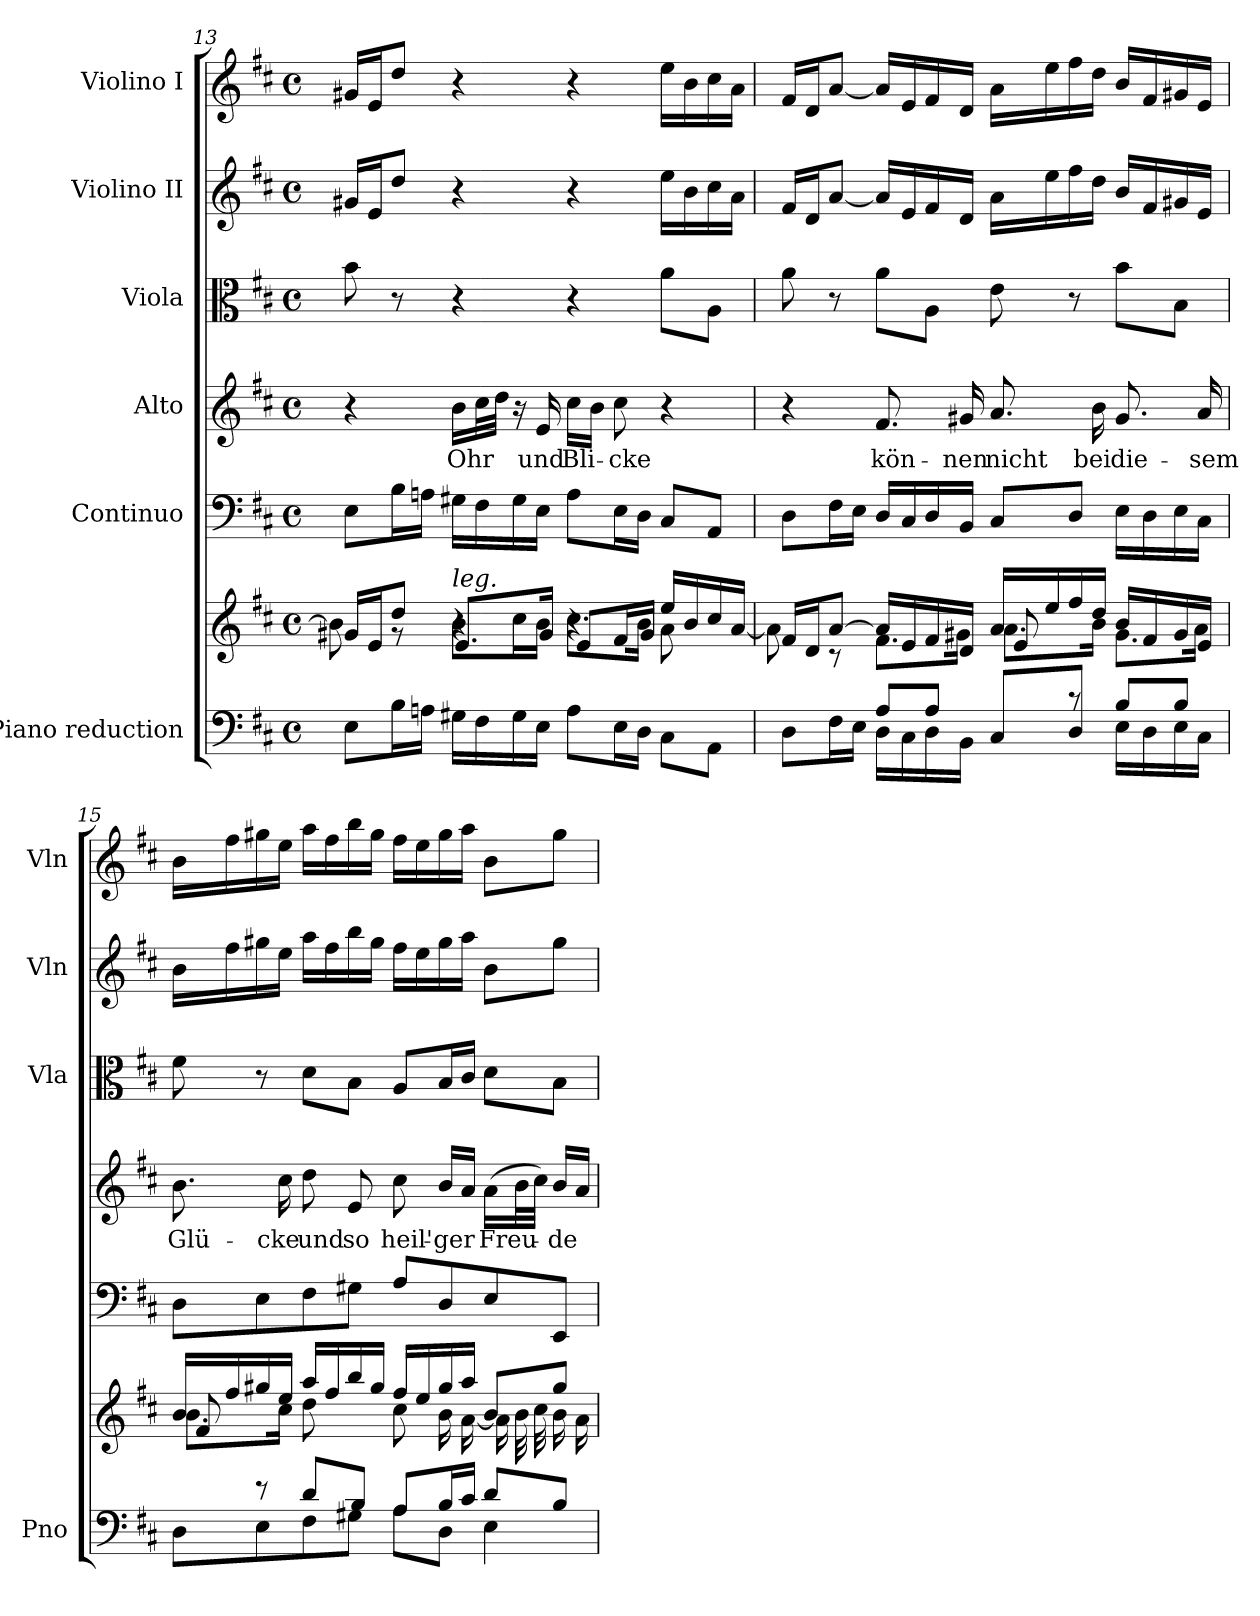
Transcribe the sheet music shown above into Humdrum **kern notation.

**kern	**kern	**kern	**kern	**text	**kern	**kern	**kern
*part6	*part6	*part5	*part4	*part4	*part3	*part2	*part1
*staff7	*staff6	*staff5	*staff4	*staff4	*staff3	*staff2	*staff1
*I"Piano reduction	*	*I"Continuo	*I"Alto	*	*I"Viola	*I"Violino II	*I"Violino I
*I'Pno	*	*	*	*	*I'Vla	*I'Vln	*I'Vln
*clefF4	*clefG2	*clefF4	*clefG2	*	*clefC3	*clefG2	*clefG2
*k[f#c#]	*k[f#c#]	*k[f#c#]	*k[f#c#]	*	*k[f#c#]	*k[f#c#]	*k[f#c#]
*M4/4	*M4/4	*M4/4	*M4/4	*	*M4/4	*M4/4	*M4/4
*met(c)	*met(c)	*met(c)	*met(c)	*	*met(c)	*met(c)	*met(c)
=13	=13	=13	=13	=13	=13	=13	=13
*^	*^	*	*	*	*	*	*
*	*	*	*^	*	*	*	*	*	*
2..ryy	8E\L	16g#X/LL	8b\]	4ryy	8E\L	4r	.	8b\	16g#X/LL	16g#X/LL
.	.	16e/J	.	.	.	.	.	.	16e/J	16e/J
.	16B\L	8dd/J	8r	.	16B\L	.	.	8r	8dd/J	8dd/J
.	16An\JJ	.	.	.	16An\JJ	.	.	.	.	.
!	!	!LO:TX:a:i:t=leg.	!	!	!	!	!	!	!	!
!	!	!	!	!	!	!	!LO:LY:b	!	!	!
.	16G#X\LL	4r	8b\L	8.e/L	16G#X\LL	16b\LL	Ohr	4r	4r	4r
.	16F#\	.	.	.	16F#\	32cc#\L	.	.	.	.
.	.	.	.	.	.	32dd\JJJ	.	.	.	.
.	16G#\	.	16cc#\L	.	16G#\	16r	.	.	.	.
!	!	!	!	!	!	!	!LO:LY:b	!	!	!
.	16E\JJ	.	16b\JJ	16g#/Jk	16E\JJ	16e/	und	.	.	.
!	!	!	!	!	!	!	!LO:LY:b	!	!	!
.	8A\L	4r	8.cc#\L	8e/L	8A\L	16cc#\LL	Bli-	4r	4r	4r
.	.	.	.	.	.	16b\JJ	.	.	.	.
!	!	!	!	!	!	!	!LO:LY:b	!	!	!
.	16E\L	.	.	16f#/L	16E\L	8cc#\	-cke	.	.	.
.	16D\JJ	.	16b\Jk	16g#/JJ	16D\JJ	.	.	.	.	.
.	8C#\L	16ee/LL	8a\L	4ryy	8C#/L	4r	.	8a\L	16ee\LL	16ee\LL
.	.	16b/	.	.	.	.	.	.	16b\	16b\
8A/J	8AA\J	16cc#/	8ryy	.	8AA/J	.	.	8A\J	16cc#\	16cc#\
.	.	[>16a/JJ	.	.	.	.	.	.	16a\JJ	16a\JJ
=14	=14	=14	=14	=14	=14	=14	=14	=14	=14	=14
4ryy	8D\L	16f#/LL	8a\]	2ryy	8D\L	4r	.	8a\	16f#/LL	16f#/LL
.	.	16d/J	.	.	.	.	.	.	16d/J	16d/J
.	16F#\L	[8a/J	8r	.	16F#\L	.	.	8r	[8a/J	[8a/J
.	16E\JJ	.	.	.	16E\JJ	.	.	.	.	.
!	!	!	!	!	!	!	!LO:LY:b	!	!	!
8A/L	16D\LL	16a/LL]	8.f#\L	.	16D/LL	8.f#/	kön-	8a\L	16a/LL]	16a/LL]
.	16C#\	16e/	.	.	16C#/	.	.	.	16e/	16e/
8A/J	16D\	16f#/	.	.	16D/	.	.	8A\J	16f#/	16f#/
!	!	!	!	!	!	!	!LO:LY:b	!	!	!
.	16BB\JJ	16d/JJ	16g#X\Jk	.	16BB/JJ	16g#X/	-nen	.	16d/JJ	16d/JJ
!	!	!	!	!	!	!	!LO:LY:b	!	!	!
8ryy	8C#/L	16a/LL	8.a\L	8e/	8C#/L	8.a/	nicht	8e\	16a\LL	16a\LL
.	.	16ee/	.	.	.	.	.	.	16ee\	16ee\
8r	8D/J	16ff#/	.	4.ryy	8D/J	.	.	8r	16ff#\	16ff#\
!	!	!	!	!	!	!	!LO:LY:b	!	!	!
.	.	16dd/JJ	16b\Jk	.	.	16b\	bei	.	16dd\JJ	16dd\JJ
!	!	!	!	!	!	!	!LO:LY:b	!	!	!
8B/L	16E\LL	16b/LL	8.g#\L	.	16E\LL	8.g#/	die-	8b\L	16b/LL	16b/LL
.	16D\	16f#/	.	.	16D\	.	.	.	16f#/	16f#/
8B/J	16E\	16g#/	.	.	16E\	.	.	8B\J	16g#X/	16g#X/
!	!	!	!	!	!	!	!LO:LY:b	!	!	!
.	16C#\JJ	16e/JJ	16a\Jk	.	16C#\JJ	16a/	-sem	.	16e/JJ	16e/JJ
!!LO:PB:g=z
=15	=15	=15	=15	=15	=15	=15	=15	=15	=15	=15
*	*^	*	*	*	*	*	*	*	*	*
!	!	!	!	!	!	!	!	!LO:LY:b	!	!	!
4.ryy	8ryy	8D\L	16b/LL	8.b\L	8f#/	8D\L	8.b\	Glü-	8f#\	16b\LL	16b\LL
.	.	.	16ff#/	.	.	.	.	.	.	16ff#\	16ff#\
.	8r	8E\	16gg#X/	.	2..ryy	8E\	.	.	8r	16gg#X\	16gg#X\
!	!	!	!	!	!	!	!	!LO:LY:b	!	!	!
.	.	.	16ee/JJ	16cc#\Jk	.	.	16cc#\	-cke	.	16ee\JJ	16ee\JJ
!	!	!	!	!	!	!	!	!LO:LY:b	!	!	!
.	8d/L	8F#\	16aa/LL	8dd\L	.	8F#\	8dd\	und	8d\L	16aa\LL	16aa\LL
.	.	.	16ff#/	.	.	.	.	.	.	16ff#\	16ff#\
!	!	!	!	!	!	!	!	!LO:LY:b	!	!	!
8d/J	8B/J	8G#X\J	16bb/	8ryy	.	8G#X\J	8e/	so	8B\J	16bb\	16bb\
.	.	.	16gg#/JJ	.	.	.	.	.	.	16gg#\JJ	16gg#\JJ
!	!	!	!	!	!	!	!	!LO:LY:b	!	!	!
2ryy	8A/L	8A\L	16ff#/LL	8cc#\L	.	8A/L	8cc#\	heil'-	8A/L	16ff#\LL	16ff#\LL
.	.	.	16ee/	.	.	.	.	.	.	16ee\	16ee\
!	!	!	!	!	!	!	!	!LO:LY:b	!	!	!
.	16B/L	8D\J	16gg#/	16b\L	.	8D/	16b/LL	-ger	16B/L	16gg#\	16gg#\
.	16c#/JJ	.	16aa/JJ	[16a\JJ	.	.	16a/JJ	.	16c#/JJ	16aa\JJ	16aa\JJ
!	!	!	!	!	!	!	!	!LO:LY:b	!	!	!
.	8d/L	4E\	8b/L	16a\LL]	.	8E/	(16a\LL	Freu-	8d\L	8b\L	8b\L
.	.	.	.	32b\L	.	.	32b\L	.	.	.	.
.	.	.	.	32cc#\J	.	.	32cc#\JJJ)	.	.	.	.
!	!	!	!	!	!	!	!	!LO:LY:b	!	!	!
.	8B/J	.	8gg#/J	16b\	.	8EE/J	16b/LL	-de	8B\J	8gg#\J	8gg#\J
.	.	.	.	16a\JJ	.	.	16a/JJ	.	.	.	.
*v	*v	*v	*	*	*	*	*	*	*	*	*
*	*v	*v	*v	*	*	*	*	*	*
=	=	=	=	=	=	=	=
*-	*-	*-	*-	*-	*-	*-	*-
